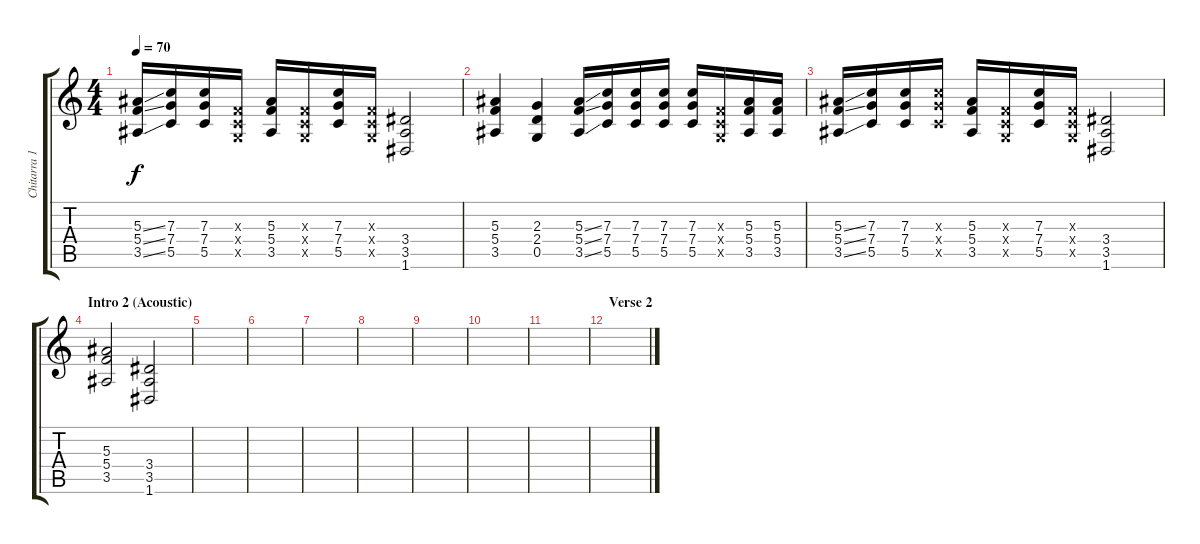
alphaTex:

\track ("Chitarra 1" "Chitarra 1") {instrument distortionguitar}
\staff {score tabs}
\tuning (D4 A3 F3 C3 G2 D2) {hide}
\ts (4 4)
\tempo 70
\clef g2
\ks c
(5.3{ss} 5.4{ss} 3.5{ss}).16{dy f} (7.3 7.4 5.5).16 (7.3 7.4 5.5).16 (0.3{x} 0.4{x} 0.5{x}).16 (5.3 5.4 3.5).16 (0.3{x} 0.4{x} 0.5{x}).16 (7.3 7.4 5.5).16 (0.3{x} 0.4{x} 0.5{x}).16 (3.4 3.5 1.6).2 |
(5.3 5.4 3.5).4 (2.3 2.4 0.5).4 (5.3{ss} 5.4{ss} 3.5{ss}).16 (7.3 7.4 5.5).16 (7.3 7.4 5.5).16 (7.3 7.4 5.5).16 (7.3 7.4 5.5).16 (0.3{x} 0.4{x} 0.5{x}).16 (5.3 5.4 3.5).16 (5.3 5.4 3.5).16 |
(5.3{ss} 5.4{ss} 3.5{ss}).16 (7.3 7.4 5.5).16 (7.3 7.4 5.5).16 (7.3{x} 7.4{x} 5.5{x}).16 (5.3 5.4 3.5).16 (0.3{x} 0.4{x} 0.5{x}).16 (7.3 7.4 5.5).16 (0.3{x} 0.4{x} 0.5{x}).16 (3.4 3.5 1.6).2 |
\section ("" "Intro 2 (Acoustic)")
(5.3 5.4 3.5).2 (3.4 3.5 1.6).2 |
|
|
|
|
|
|
|
\section ("" "Verse 2")
